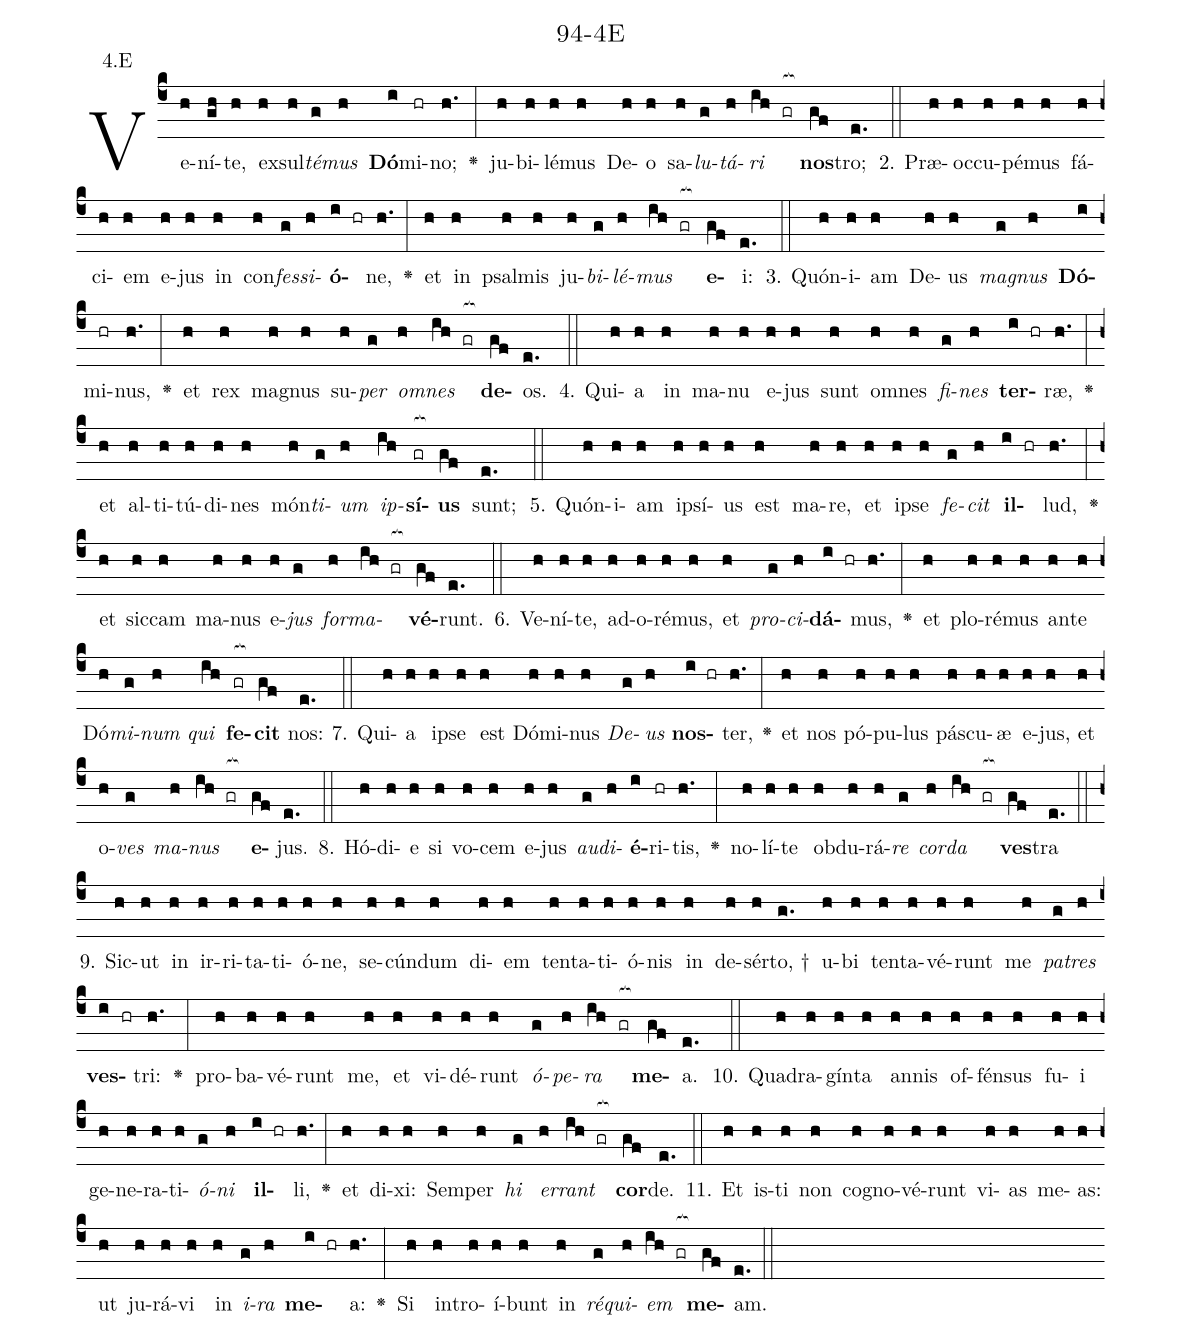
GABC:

name: 94-4E;
annotation: 4.E;
%%
(c4)Ve(h)ní(gh)te,(h) ex(h)sul(h)<i>té</i>(g)<i>mus</i>(h) <b>Dó</b>(i)mi(hr)no;(h.) <v>\greheightstar</v>(:) ju(h)bi(h)lé(h)mus(h) De(h)o(h) sa(h)<i>lu</i>(g)<i>tá</i>(h)<i>ri</i>(ih gr[ocb:1{]) <b>nos</b>(gf[ocb:0}])tro;(e.) (::)
2. Præ(h)oc(h)cu(h)pé(h)mus(h) fá(h)ci(h)em(h) e(h)jus(h) in(h) con(h)<i>fes</i>(g)<i>si</i>(h)<b>ó</b>(i hr)ne,(h.) <v>\greheightstar</v>(:) et(h) in(h) psal(h)mis(h) ju(h)<i>bi</i>(g)<i>lé</i>(h)<i>mus</i>(ih gr[ocb:1{]) <b>e</b>(gf[ocb:0}])i:(e.) (::)
3. Quón(h)i(h)am(h) De(h)us(h) <i>ma</i>(g)<i>gnus</i>(h) <b>Dó</b>(i)mi(hr)nus,(h.) <v>\greheightstar</v>(:) et(h) rex(h) ma(h)gnus(h) su(h)<i>per</i>(g) <i>om</i>(h)<i>nes</i>(ih gr[ocb:1{]) <b>de</b>(gf[ocb:0}])os.(e.) (::)
4. Qui(h)a(h) in(h) ma(h)nu(h) e(h)jus(h) sunt(h) om(h)nes(h) <i>fi</i>(g)<i>nes</i>(h) <b>ter</b>(i hr)ræ,(h.) <v>\greheightstar</v>(:) et(h) al(h)ti(h)tú(h)di(h)nes(h) món(h)<i>ti</i>(g)<i>um</i>(h) <i>ip</i>(ih)<b>sí</b>(gr[ocb:1{])<b>us</b>(gf[ocb:0}]) sunt;(e.) (::)
5. Quón(h)i(h)am(h) ip(h)sí(h)us(h) est(h) ma(h)re,(h) et(h) ip(h)se(h) <i>fe</i>(g)<i>cit</i>(h) <b>il</b>(i hr)lud,(h.) <v>\greheightstar</v>(:) et(h) sic(h)cam(h) ma(h)nus(h) e(h)<i>jus</i>(g) <i>for</i>(h)<i>ma</i>(ih gr[ocb:1{])<b>vé</b>(gf[ocb:0}])runt.(e.) (::)
6. Ve(h)ní(h)te,(h) ad(h)o(h)ré(h)mus,(h) et(h) <i>pro</i>(g)<i>ci</i>(h)<b>dá</b>(i hr)mus,(h.) <v>\greheightstar</v>(:) et(h) plo(h)ré(h)mus(h) an(h)te(h) Dó(h)<i>mi</i>(g)<i>num</i>(h) <i>qui</i>(ih) <b>fe</b>(gr[ocb:1{])<b>cit</b>(gf[ocb:0}]) nos:(e.) (::)
7. Qui(h)a(h) ip(h)se(h) est(h) Dó(h)mi(h)nus(h) <i>De</i>(g)<i>us</i>(h) <b>nos</b>(i hr)ter,(h.) <v>\greheightstar</v>(:) et(h) nos(h) pó(h)pu(h)lus(h) pás(h)cu(h)æ(h) e(h)jus,(h) et(h) o(h)<i>ves</i>(g) <i>ma</i>(h)<i>nus</i>(ih gr[ocb:1{]) <b>e</b>(gf[ocb:0}])jus.(e.) (::)
8. Hó(h)di(h)e(h) si(h) vo(h)cem(h) e(h)jus(h) <i>au</i>(g)<i>di</i>(h)<b>é</b>(i)ri(hr)tis,(h.) <v>\greheightstar</v>(:) no(h)lí(h)te(h) ob(h)du(h)rá(h)<i>re</i>(g) <i>cor</i>(h)<i>da</i>(ih gr[ocb:1{]) <b>ves</b>(gf[ocb:0}])tra(e.) (::)
9. Sic(h)ut(h) in(h) ir(h)ri(h)ta(h)ti(h)ó(h)ne,(h) se(h)cún(h)dum(h) di(h)em(h) ten(h)ta(h)ti(h)ó(h)nis(h) in(h) de(h)sér(h)to, †(g.) u(h)bi(h) ten(h)ta(h)vé(h)runt(h) me(h) <i>pa</i>(g)<i>tres</i>(h) <b>ves</b>(i hr)tri:(h.) <v>\greheightstar</v>(:) pro(h)ba(h)vé(h)runt(h) me,(h) et(h) vi(h)dé(h)runt(h) <i>ó</i>(g)<i>pe</i>(h)<i>ra</i>(ih gr[ocb:1{]) <b>me</b>(gf[ocb:0}])a.(e.) (::)
10. Qua(h)dra(h)gín(h)ta(h) an(h)nis(h) of(h)fén(h)sus(h) fu(h)i(h) ge(h)ne(h)ra(h)ti(h)<i>ó</i>(g)<i>ni</i>(h) <b>il</b>(i hr)li,(h.) <v>\greheightstar</v>(:) et(h) di(h)xi:(h) Sem(h)per(h) <i>hi</i>(g) <i>er</i>(h)<i>rant</i>(ih gr[ocb:1{]) <b>cor</b>(gf[ocb:0}])de.(e.) (::)
11. Et(h) is(h)ti(h) non(h) co(h)gno(h)vé(h)runt(h) vi(h)as(h) me(h)as:(h) ut(h) ju(h)rá(h)vi(h) in(h) <i>i</i>(g)<i>ra</i>(h) <b>me</b>(i hr)a:(h.) <v>\greheightstar</v>(:) Si(h) in(h)tro(h)í(h)bunt(h) in(h) <i>ré</i>(g)<i>qui</i>(h)<i>em</i>(ih gr[ocb:1{]) <b>me</b>(gf[ocb:0}])am.(e.) (::)
